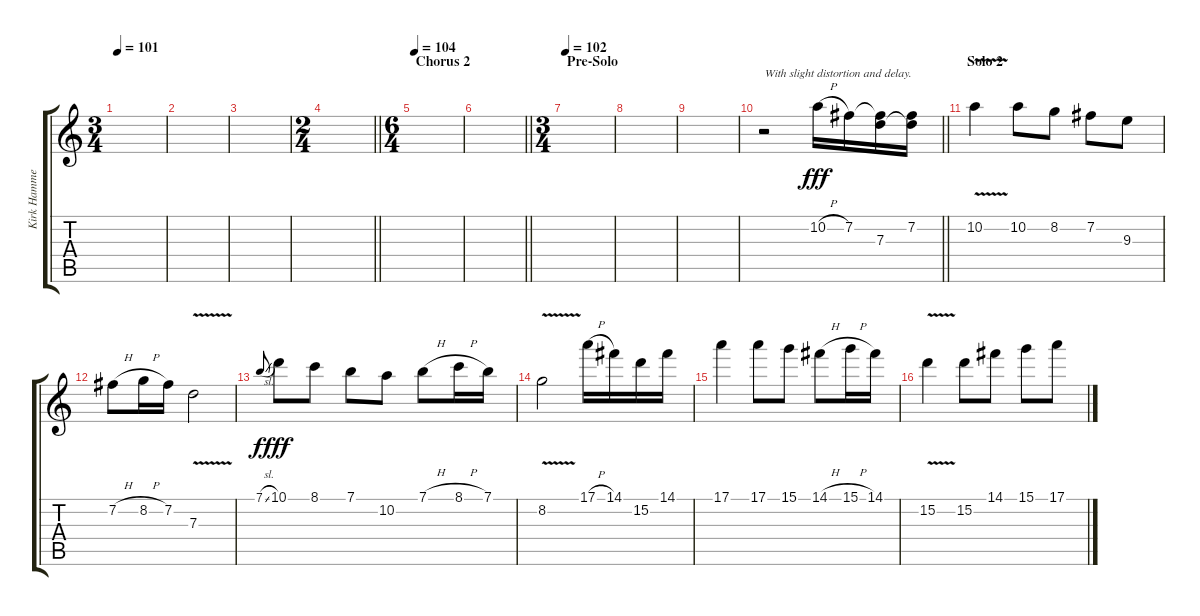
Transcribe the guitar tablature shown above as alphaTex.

\track ("Kirk Hammett (Lead)" "Kirk Hamme") {instrument distortionguitar}
\staff {score tabs}
\tuning (E4 B3 G3 D3 A2 E2) {hide}
\ts (3 4)
\tempo 101
\clef g2
\ks c
|
|
|
\ts (2 4)
\barLineRight lightlight
|
\ts (6 4)
\section ("" "Chorus 2")
\tempo 104
|
\barLineRight lightlight
|
\ts (3 4)
\section ("" "Pre-Solo")
\tempo 102
|
|
|
\barLineRight lightlight
r.2{txt "With slight distortion and delay." volume 16 instrument electricguitarclean} 10.2{h}.16{dy fff} 7.2.16 (7.2{t} 7.3).16 (7.2 7.3{t}).16 |
\section ("" "Solo 2")
10.2{v}.4 10.2.8 8.2.8 7.2.8 9.3.8 |
7.2{h}.8 8.2{h}.16 7.2.16 7.3{v}.2 |
7.1{sl}.8{gr onbeat dy f} 10.1.8{dy fff} 8.1.8 7.1.8 10.2.8 7.1{h}.8 8.1{h}.16 7.1.16 |
8.2{v}.2 17.1{h}.16 14.1.16 15.2.16 14.1.16 |
17.1.4 17.1.8 15.1.8 14.1{h}.8 15.1{h}.16 14.1.16 |
15.2{v}.4 15.2.8 14.1.8 15.1.8 17.1.8
